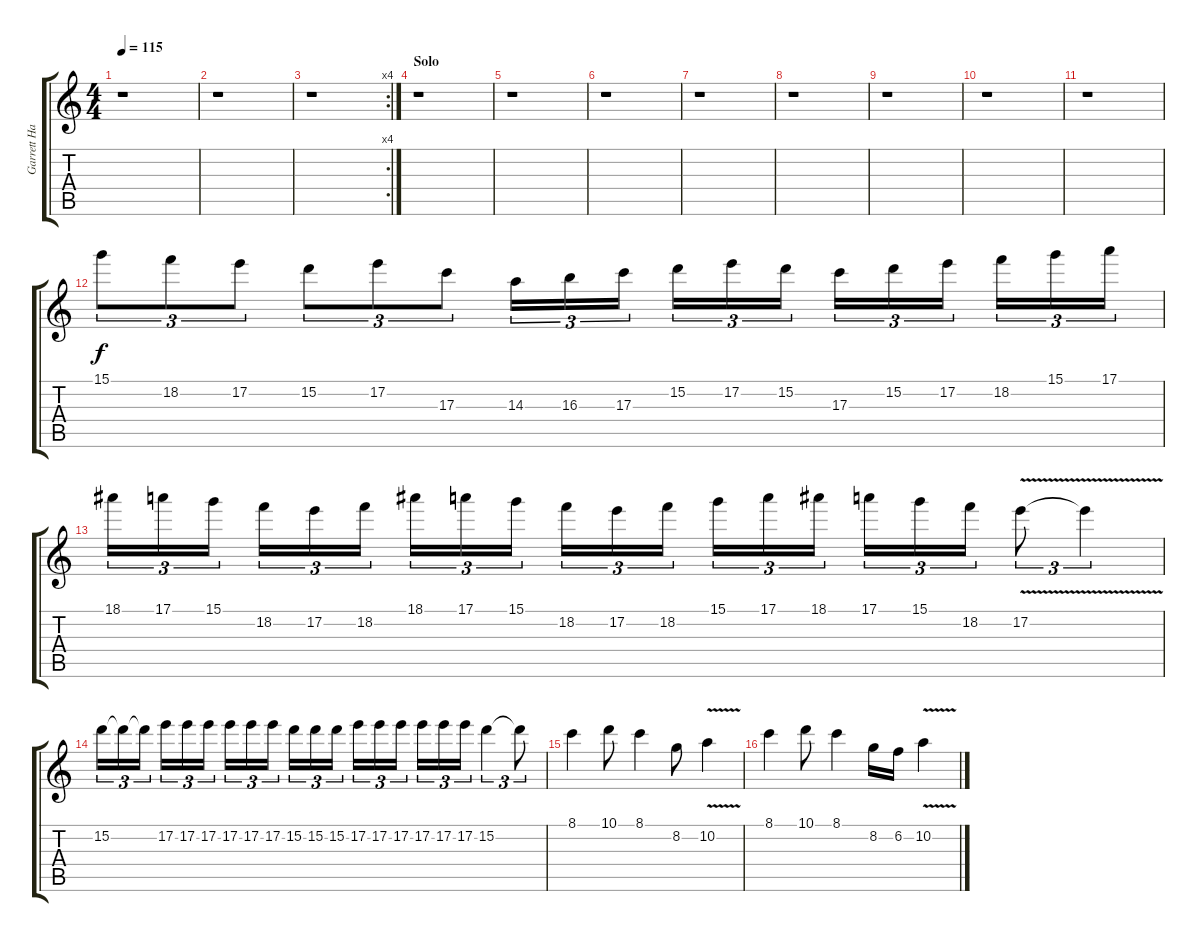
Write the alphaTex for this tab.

\track ("Garrett Harmonics" "Garrett Ha") {instrument overdrivenguitar}
\staff {score tabs}
\tuning (E4 B3 G3 D3 A2 D2) {hide}
\ts (4 4)
\tempo 115
\clef g2
\ks c
r.1{dy f} |
r.1 |
\rc 4
r.1 |
\section ("" "Solo")
r.1 |
r.1 |
r.1 |
r.1 |
r.1 |
r.1 |
r.1 |
r.1 |
15.1.8{tu (3 2)} 18.2.8{tu (3 2)} 17.2.8{tu (3 2)} 15.2.8{tu (3 2)} 17.2.8{tu (3 2)} 17.3.8{tu (3 2)} 14.3.16{tu (3 2)} 16.3.16{tu (3 2)} 17.3.16{tu (3 2)} 15.2.16{tu (3 2)} 17.2.16{tu (3 2)} 15.2.16{tu (3 2)} 17.3.16{tu (3 2)} 15.2.16{tu (3 2)} 17.2.16{tu (3 2)} 18.2.16{tu (3 2)} 15.1.16{tu (3 2)} 17.1.16{tu (3 2)} |
18.1.16{tu (3 2)} 17.1.16{tu (3 2)} 15.1.16{tu (3 2)} 18.2.16{tu (3 2)} 17.2.16{tu (3 2)} 18.2.16{tu (3 2)} 18.1.16{tu (3 2)} 17.1.16{tu (3 2)} 15.1.16{tu (3 2)} 18.2.16{tu (3 2)} 17.2.16{tu (3 2)} 18.2.16{tu (3 2)} 15.1.16{tu (3 2)} 17.1.16{tu (3 2)} 18.1.16{tu (3 2)} 17.1.16{tu (3 2)} 15.1.16{tu (3 2)} 18.2.16{tu (3 2)} 17.2{v}.8{tu (3 2)} 17.2{t}.4{tu (3 2)} |
15.2.16{tu (3 2)} 15.2{t}.16{tu (3 2)} 15.2{t}.16{tu (3 2)} 17.2.16{tu (3 2)} 17.2.16{tu (3 2)} 17.2.16{tu (3 2)} 17.2.16{tu (3 2)} 17.2.16{tu (3 2)} 17.2.16{tu (3 2)} 15.2.16{tu (3 2)} 15.2.16{tu (3 2)} 15.2.16{tu (3 2)} 17.2.16{tu (3 2)} 17.2.16{tu (3 2)} 17.2.16{tu (3 2)} 17.2.16{tu (3 2)} 17.2.16{tu (3 2)} 17.2.16{tu (3 2)} 15.2.4{tu (3 2)} 15.2{t}.8{tu (3 2)} |
8.1.4 10.1.8 8.1.4 8.2.8 10.2{v}.4 |
8.1.4 10.1.8 8.1.4 8.2.16 6.2.16 10.2{v}.4
